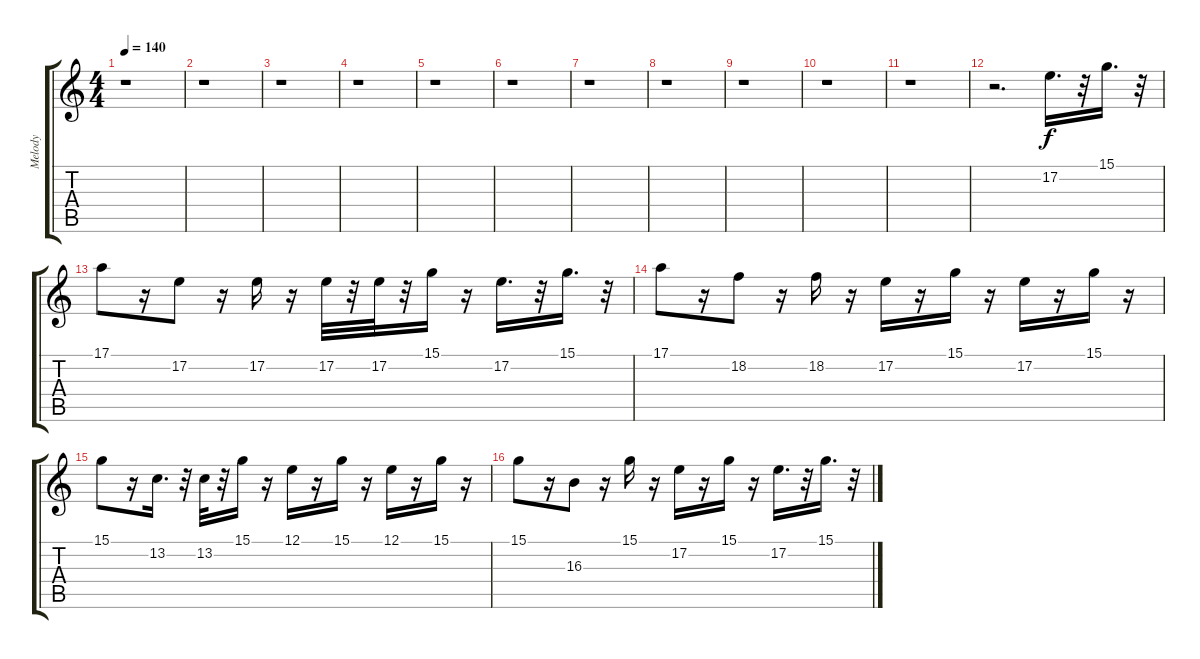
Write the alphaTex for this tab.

\track ("Melody" "Melody") {instrument lead2sawtooth}
\staff {score tabs}
\tuning (E4 B3 G3 D3 A2 E2) {hide}
\ts (4 4)
\tempo 140
\clef g2
\ks c
r.1{dy f} |
r.1 |
r.1 |
r.1 |
r.1 |
r.1 |
r.1 |
r.1 |
r.1 |
r.1 |
r.1 |
r.2{d} 17.2.16{d} r.32 15.1.16{d} r.32 |
17.1.8 r.16 17.2.8 r.16 17.2.16 r.16 17.2.32 r.32 17.2.32 r.32 15.1.16 r.16 17.2.16{d} r.32 15.1.16{d} r.32 |
17.1.8 r.16 18.2.8 r.16 18.2.16 r.16 17.2.16 r.16 15.1.16 r.16 17.2.16 r.16 15.1.16 r.16 |
15.1.8 r.16 13.2.16{d} r.32 13.2.32 r.32 15.1.16 r.16 12.1.16 r.16 15.1.16 r.16 12.1.16 r.16 15.1.16 r.16 |
15.1.8 r.16 16.3.8 r.16 15.1.16 r.16 17.2.16 r.16 15.1.16 r.16 17.2.16{d} r.32 15.1.16{d} r.32
